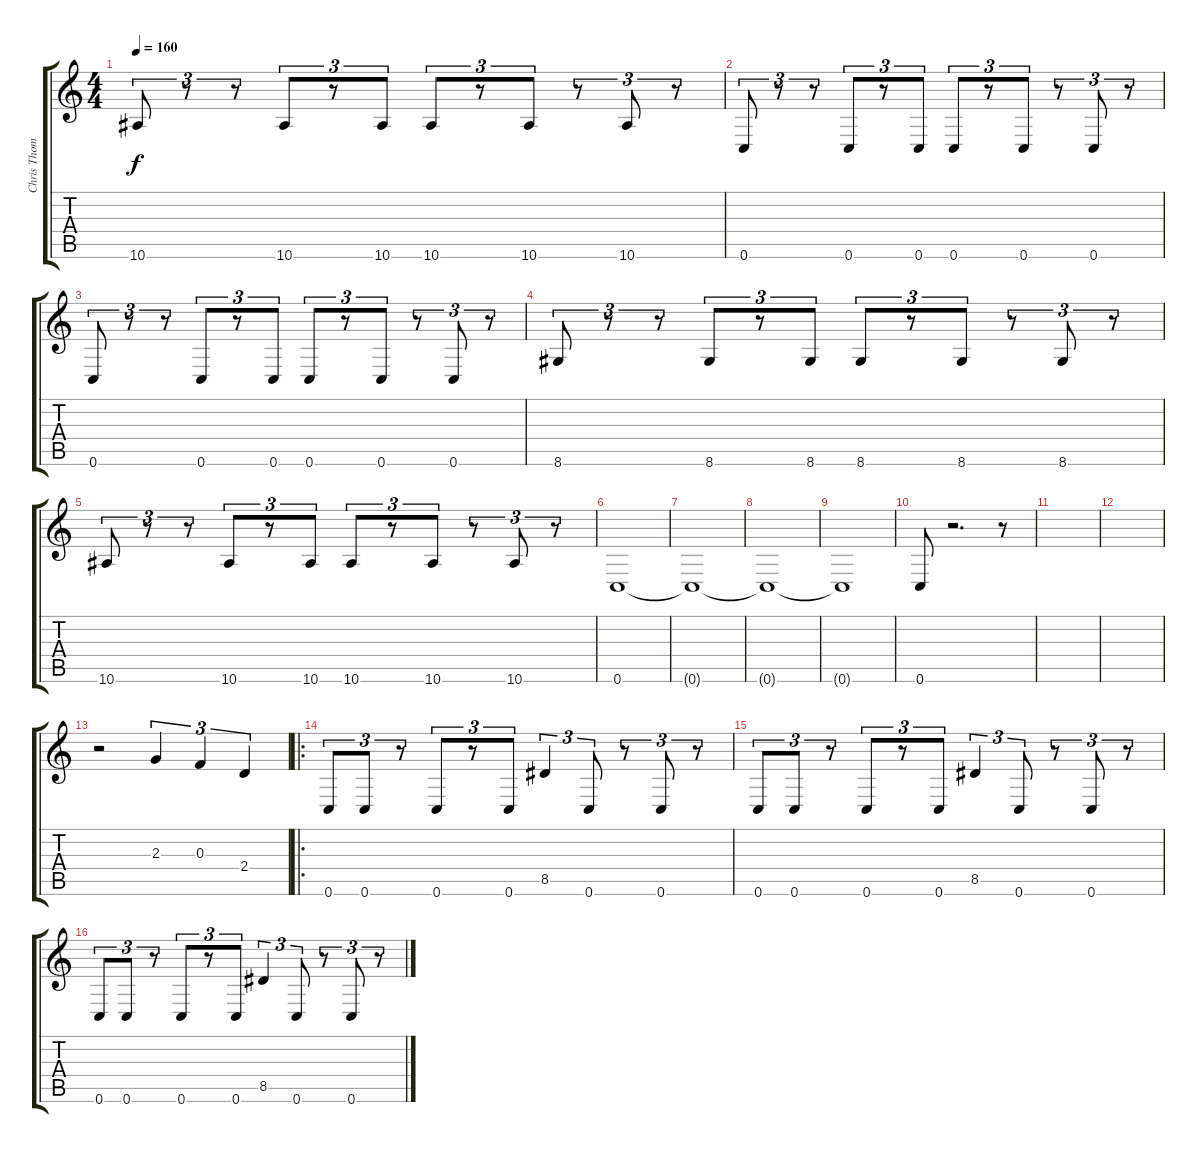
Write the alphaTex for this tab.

\track ("Chris Thompson" "Chris Thom") {instrument electricbasspick}
\staff {score tabs}
\tuning (D4 A3 F3 C3 G2 C2) {hide}
\ts (4 4)
\tempo 160
\clef g2
\ks c
10.6.8{tu (3 2) dy f} r.8{tu (3 2)} r.8{tu (3 2)} 10.6.8{tu (3 2)} r.8{tu (3 2)} 10.6.8{tu (3 2)} 10.6.8{tu (3 2)} r.8{tu (3 2)} 10.6.8{tu (3 2)} r.8{tu (3 2)} 10.6.8{tu (3 2)} r.8{tu (3 2)} |
0.6.8{tu (3 2)} r.8{tu (3 2)} r.8{tu (3 2)} 0.6.8{tu (3 2)} r.8{tu (3 2)} 0.6.8{tu (3 2)} 0.6.8{tu (3 2)} r.8{tu (3 2)} 0.6.8{tu (3 2)} r.8{tu (3 2)} 0.6.8{tu (3 2)} r.8{tu (3 2)} |
0.6.8{tu (3 2)} r.8{tu (3 2)} r.8{tu (3 2)} 0.6.8{tu (3 2)} r.8{tu (3 2)} 0.6.8{tu (3 2)} 0.6.8{tu (3 2)} r.8{tu (3 2)} 0.6.8{tu (3 2)} r.8{tu (3 2)} 0.6.8{tu (3 2)} r.8{tu (3 2)} |
8.6.8{tu (3 2)} r.8{tu (3 2)} r.8{tu (3 2)} 8.6.8{tu (3 2)} r.8{tu (3 2)} 8.6.8{tu (3 2)} 8.6.8{tu (3 2)} r.8{tu (3 2)} 8.6.8{tu (3 2)} r.8{tu (3 2)} 8.6.8{tu (3 2)} r.8{tu (3 2)} |
10.6.8{tu (3 2)} r.8{tu (3 2)} r.8{tu (3 2)} 10.6.8{tu (3 2)} r.8{tu (3 2)} 10.6.8{tu (3 2)} 10.6.8{tu (3 2)} r.8{tu (3 2)} 10.6.8{tu (3 2)} r.8{tu (3 2)} 10.6.8{tu (3 2)} r.8{tu (3 2)} |
0.6.1 |
0.6{t}.1 |
0.6{t}.1 |
0.6{t}.1 |
0.6.8 r.2{d} r.8 |
|
|
r.2 2.3.4{tu (3 2)} 0.3.4{tu (3 2)} 2.4.4{tu (3 2)} |
\ro
0.6.8{tu (3 2)} 0.6.8{tu (3 2)} r.8{tu (3 2)} 0.6.8{tu (3 2)} r.8{tu (3 2)} 0.6.8{tu (3 2)} 8.5.4{tu (3 2)} 0.6.8{tu (3 2)} r.8{tu (3 2)} 0.6.8{tu (3 2)} r.8{tu (3 2)} |
0.6.8{tu (3 2)} 0.6.8{tu (3 2)} r.8{tu (3 2)} 0.6.8{tu (3 2)} r.8{tu (3 2)} 0.6.8{tu (3 2)} 8.5.4{tu (3 2)} 0.6.8{tu (3 2)} r.8{tu (3 2)} 0.6.8{tu (3 2)} r.8{tu (3 2)} |
0.6.8{tu (3 2)} 0.6.8{tu (3 2)} r.8{tu (3 2)} 0.6.8{tu (3 2)} r.8{tu (3 2)} 0.6.8{tu (3 2)} 8.5.4{tu (3 2)} 0.6.8{tu (3 2)} r.8{tu (3 2)} 0.6.8{tu (3 2)} r.8{tu (3 2)}
